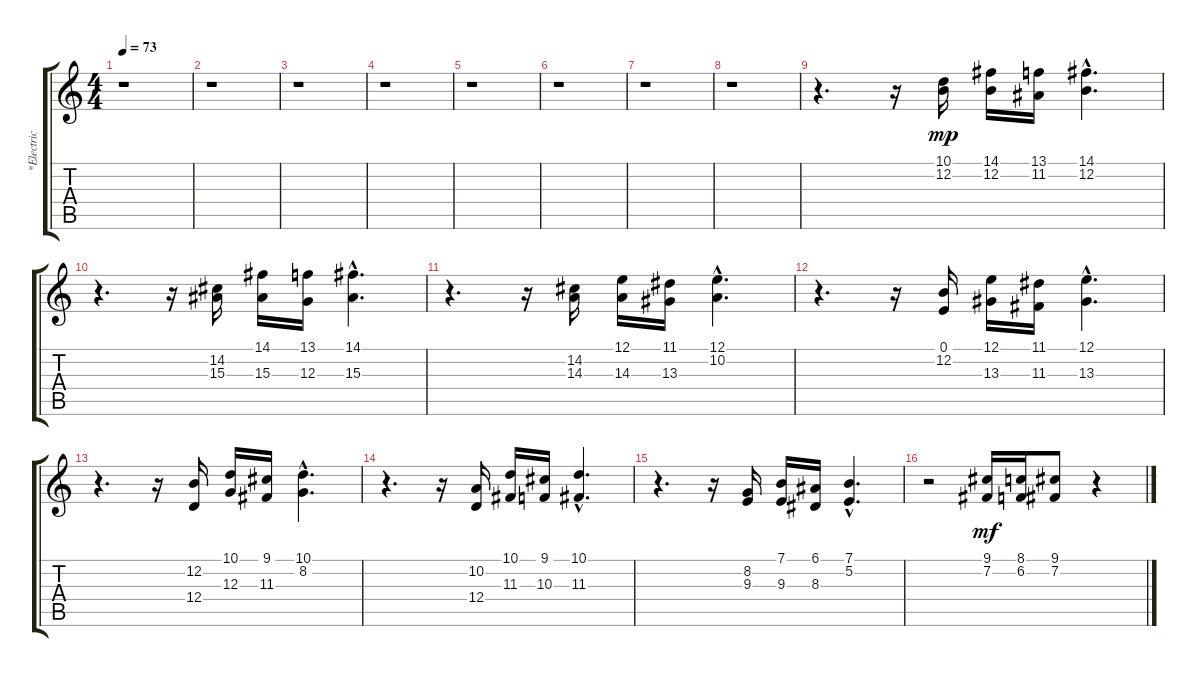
\track ("*Electric Guitar 3" "*Electric ") {instrument lead5charang}
\staff {score tabs}
\tuning (E4 B3 G3 D3 A2 E2) {hide}
\ts (4 4)
\tempo 73
\clef g2
\ks c
r.1{dy mf} |
r.1 |
r.1 |
r.1 |
r.1 |
r.1 |
r.1 |
r.1 |
r.4{d} r.16 (10.1 12.2).16{dy mp} (14.1 12.2).16 (13.1 11.2).16 (14.1{hac} 12.2{hac}).4{d} |
r.4{d} r.16 (14.2 15.3).16 (14.1 15.3).16 (13.1 12.3).16 (14.1{hac} 15.3{hac}).4{d} |
r.4{d} r.16 (14.2 14.3).16 (12.1 14.3).16 (11.1 13.3).16 (12.1{hac} 10.2{hac}).4{d} |
r.4{d} r.16 (0.1 12.2).16 (12.1 13.3).16 (11.1 11.3).16 (12.1{hac} 13.3{hac}).4{d} |
r.4{d} r.16 (12.2 12.4).16 (10.1 12.3).16 (9.1 11.3).16 (10.1{hac} 8.2{hac}).4{d} |
r.4{d} r.16 (10.2 12.4).16 (10.1 11.3).16 (9.1 10.3).16 (10.1{hac} 11.3{hac}).4{d} |
r.4{d} r.16 (8.2 9.3).16 (7.1 9.3).16 (6.1 8.3).16 (7.1{hac} 5.2{hac}).4{d} |
r.2 (9.1 7.2).16{dy mf} (8.1 6.2).16 (9.1 7.2).8 r.4
